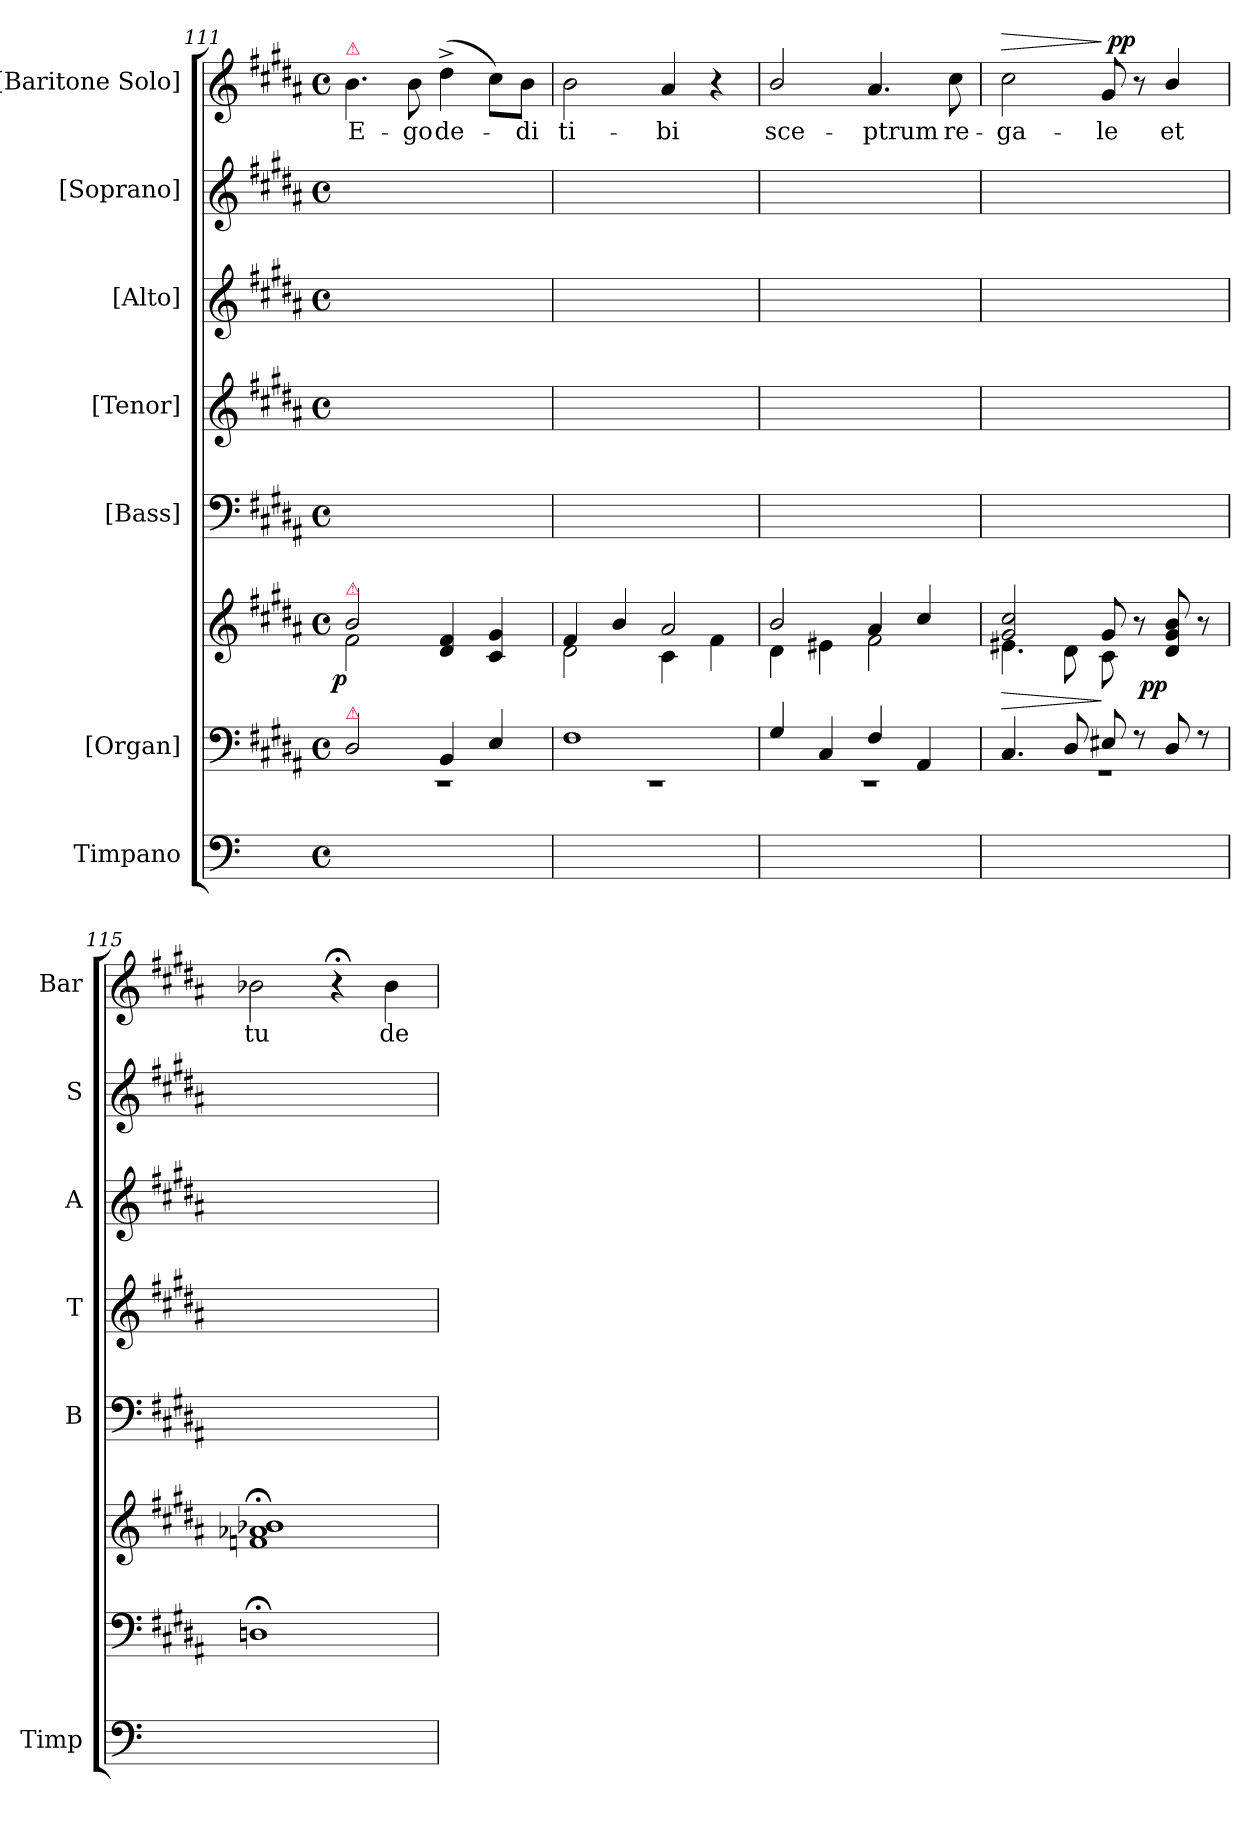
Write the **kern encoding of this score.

**kern	**kern	**kern	**dynam	**kern	**kern	**kern	**kern	**kern	**text	**dynam
*part7	*part6	*part6	*part6	*part5	*part4	*part3	*part2	*part1	*part1	*part1
*staff8	*staff7	*staff6	*staff6/7	*staff5	*staff4	*staff3	*staff2	*staff1	*staff1	*staff1
*I"Timpano	*I"[Organ]	*	*	*I"[Bass]	*I"[Tenor]	*I"[Alto]	*I"[Soprano]	*I"[Baritone Solo]	*	*
*I'Timp	*	*	*	*I'B	*I'T	*I'A	*I'S	*I'Bar	*	*
*clefF4	*clefF4	*clefG2	*	*clefF4	*clefG2	*clefG2	*clefG2	*clefG2	*	*
*	*	*	*	*	*ITrd7c12	*	*	*ITrd7c12	*	*
*	*k[f#c#g#d#a#]	*k[f#c#g#d#a#]	*	*k[f#c#g#d#a#]	*k[f#c#g#d#a#]	*k[f#c#g#d#a#]	*k[f#c#g#d#a#]	*k[f#c#g#d#a#]	*	*
*M4/4	*M4/4	*M4/4	*	*M4/4	*M4/4	*M4/4	*M4/4	*M4/4	*	*
*met(c)	*met(c)	*met(c)	*	*met(c)	*met(c)	*met(c)	*met(c)	*met(c)	*	*
=111	=111	=111	=111	=111	=111	=111	=111	=111	=111	=111
*	*^	*^	*	*	*	*	*	*	*	*
!	!	!	!	!	!	!	!	!	!	!LO:TX:a:color=crimson:t=⚠	!	!
!	!	!	!LO:TX:a:color=crimson:t=⚠	!	!	!	!	!	!	!	!	!
!	!LO:TX:a:color=crimson:t=⚠	!	!	!	!	!	!	!	!	!	!	!
!	!	!	!	!	!LO:DY:rj	!	!	!	!	!	!	!
1ryy	2D#/	1r	2b/	2f#\	p	1ryy	1ryy	1ryy	1ryy	4.B\	E-	.
.	.	.	.	.	.	.	.	.	.	8B\	-go	.
.	4BB/	.	4d#/ 4f#/	2ryy	.	.	.	.	.	(4d#^\	de-	.
.	4E/	.	4c#/ 4g#/	.	.	.	.	.	.	8c#\L)	.	.
.	.	.	.	.	.	.	.	.	.	8B\J	-di	.
=112	=112	=112	=112	=112	=112	=112	=112	=112	=112	=112	=112	=112
1ryy	1F#	1rEE	4f#/	2d#\	.	1ryy	1ryy	1ryy	1ryy	2B\	ti-	.
.	.	.	4b/	.	.	.	.	.	.	.	.	.
.	.	.	2a#/	4c#\	.	.	.	.	.	4A#/	-bi	.
.	.	.	.	4f#\	.	.	.	.	.	4r	.	.
=113	=113	=113	=113	=113	=113	=113	=113	=113	=113	=113	=113	=113
1ryy	4G#/	1rEE	2b/	4d#\	.	1ryy	1ryy	1ryy	1ryy	2B/	sce-	.
.	4C#/	.	.	4e#X\	.	.	.	.	.	.	.	.
.	4F#/	.	4a#/	2f#\	.	.	.	.	.	4.A#/	-ptrum	.
.	4AA#/	.	4cc#/	.	.	.	.	.	.	.	.	.
.	.	.	.	.	.	.	.	.	.	8c#\	re-	.
=114	=114	=114	=114	=114	=114	=114	=114	=114	=114	=114	=114	=114
!	!	!	!	!	!	!	!	!	!	!	!	!LO:HP:a
1ryy	4.C#/	1r	2g#/ 2cc#/	4.e#X\	>	1ryy	1ryy	1ryy	1ryy	2c#\	-ga-	>
.	8D#/	.	.	8d#\	.	.	.	.	.	.	.	.
.	8E#X/	.	8g#/	8c#\	]	.	.	.	.	8G#/	-le	]
!	!	!	!	!	!	!	!	!	!	!	!	!LO:DY:a:rj
.	8r	.	8r	8ryy	.	.	.	.	.	8r	.	pp
!	!	!	!	!	!LO:DY:rj	!	!	!	!	!	!	!
.	8D#/	.	8d#/ 8g#/ 8b/	4ryy	pp	.	.	.	.	4B/	et	.
.	8r	.	8r	.	.	.	.	.	.	.	.	.
*	*v	*v	*	*	*	*	*	*	*	*	*	*
*	*	*v	*v	*	*	*	*	*	*	*	*
=115	=115	=115	=115	=115	=115	=115	=115	=115	=115	=115
1ryy	1Dn;<	1fn;< 1a-X;< 1b-X;<	.	1ryy	1ryy	1ryy	1ryy	2B-X\	tu	.
.	.	.	.	.	.	.	.	4r;<	.	.
.	.	.	.	.	.	.	.	4B-\	de-	.
=	=	=	=	=	=	=	=	=	=	=
*-	*-	*-	*-	*-	*-	*-	*-	*-	*-	*-
